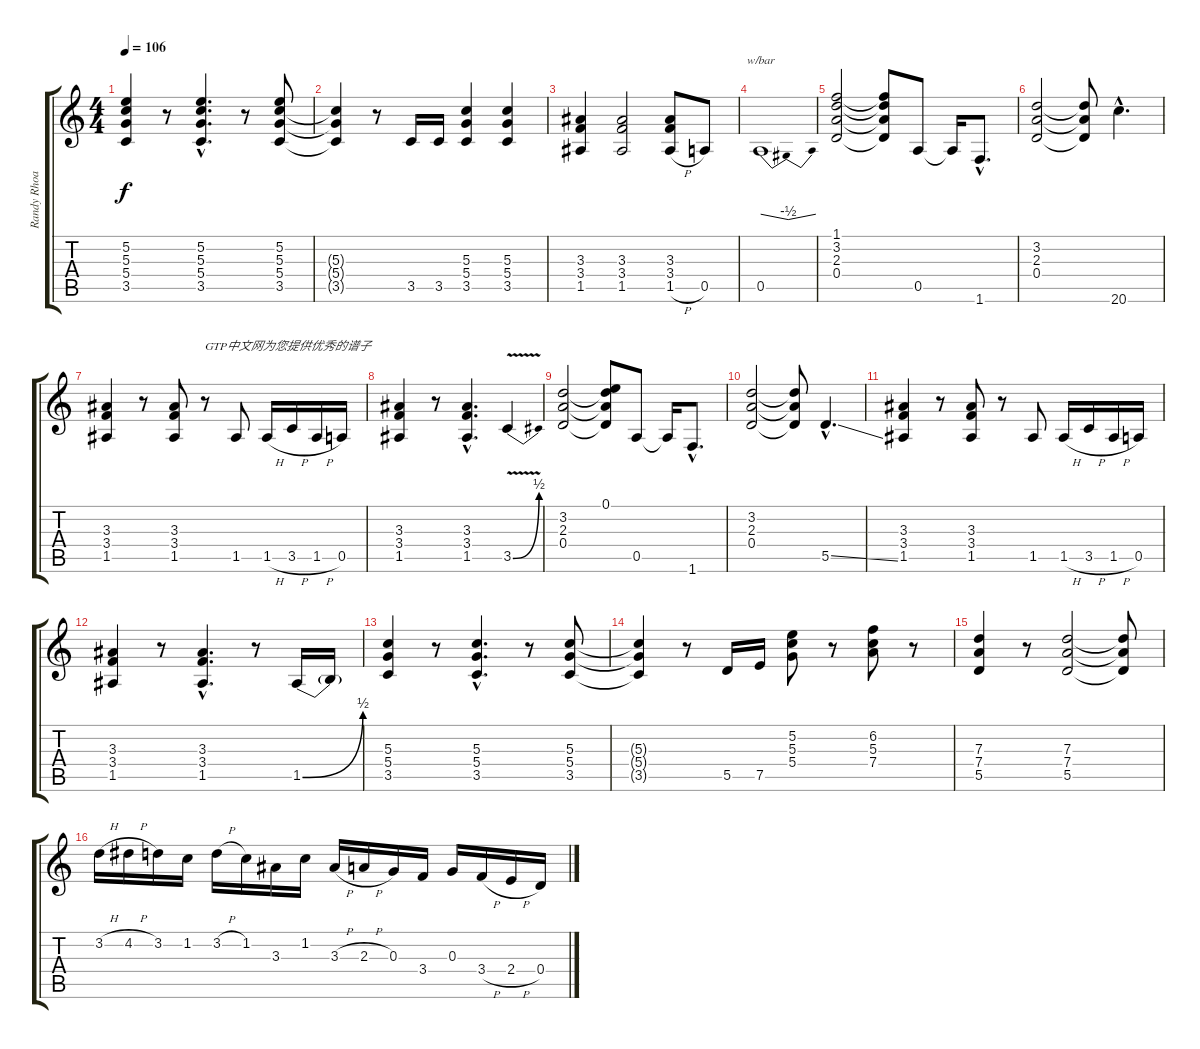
\track ("Randy Rhoads (Base)" "Randy Rhoa") {instrument overdrivenguitar}
\staff {score tabs}
\tuning (E4 B3 G3 D3 A2 E2) {hide}
\ts (4 4)
\tempo 106
\clef g2
\ks c
(5.2 5.3 5.4 3.5).4{dy f} r.8 (5.2{hac} 5.3{hac} 5.4{hac} 3.5{hac}).4{d} r.8 (5.2 5.3 5.4 3.5).8 |
(5.3{t} 5.4{t} 3.5{t}).4 r.8 3.5.16 3.5.16 (5.3 5.4 3.5).4 (5.3 5.4 3.5).4 |
(3.3 3.4 1.5).4 (3.3 3.4 1.5).2 (3.3 3.4 1.5{h}).8 0.5.8 |
0.5.1{tbe (dip default 0 0 30 -2 60 0)} |
(1.1 3.2 2.3 0.4).2 (1.1{t} 3.2{t} 2.3{t} 0.4{t}).8 0.5.8 0.5{t}.16 1.6{hac}.8{d} |
(3.2 2.3 0.4).2 (3.2{t} 2.3{t} 0.4{t}).8 20.6{hac}.4{d} |
(3.3 3.4 1.5).4 r.8 (3.3 3.4 1.5).8 r.8{txt "GTP中文网为您提供优秀的谱子"} 1.5.8 1.5{h}.16 3.5{h}.16 1.5{h}.16 0.5.16 |
(3.3 3.4 1.5).4 r.8 (3.3{hac} 3.4{hac} 1.5{hac}).4{d} 3.5{be (bend 0 0 60 2) v}.4 |
(3.2 2.3 0.4).2 (0.1 3.2{t} 2.3{t} 0.4{t}).8 0.5.8 0.5{t}.16 1.6{hac}.8{d} |
(3.2 2.3 0.4).2 (3.2{t} 2.3{t} 0.4{t}).8 5.5{ss hac}.4{d} |
(3.3 3.4 1.5).4 r.8 (3.3 3.4 1.5).8 r.8 1.5.8 1.5{h}.16 3.5{h}.16 1.5{h}.16 0.5.16 |
(3.3 3.4 1.5).4 r.8 (3.3{hac} 3.4{hac} 1.5{hac}).4{d} r.8 1.5{be (bend 0 0 60 2)}.16 1.5{t}.16 |
(5.3 5.4 3.5).4 r.8 (5.3{hac} 5.4{hac} 3.5{hac}).4{d} r.8 (5.3 5.4 3.5).8 |
(5.3{t} 5.4{t} 3.5{t}).4 r.8 5.5.16 7.5.16 (5.2 5.3 5.4).8 r.8 (6.2 5.3 7.4).8 r.8 |
(7.3 7.4 5.5).4 r.8 (7.3 7.4 5.5).2 (7.3{t} 7.4{t} 5.5{t}).8 |
3.2{h}.16 4.2{h}.16 3.2.16 1.2.16 3.2{h}.16 1.2.16 3.3.16 1.2.16 3.3{h}.16 2.3{h}.16 0.3.16 3.4.16 0.3.16 3.4{h}.16 2.4{h}.16 0.4.16
